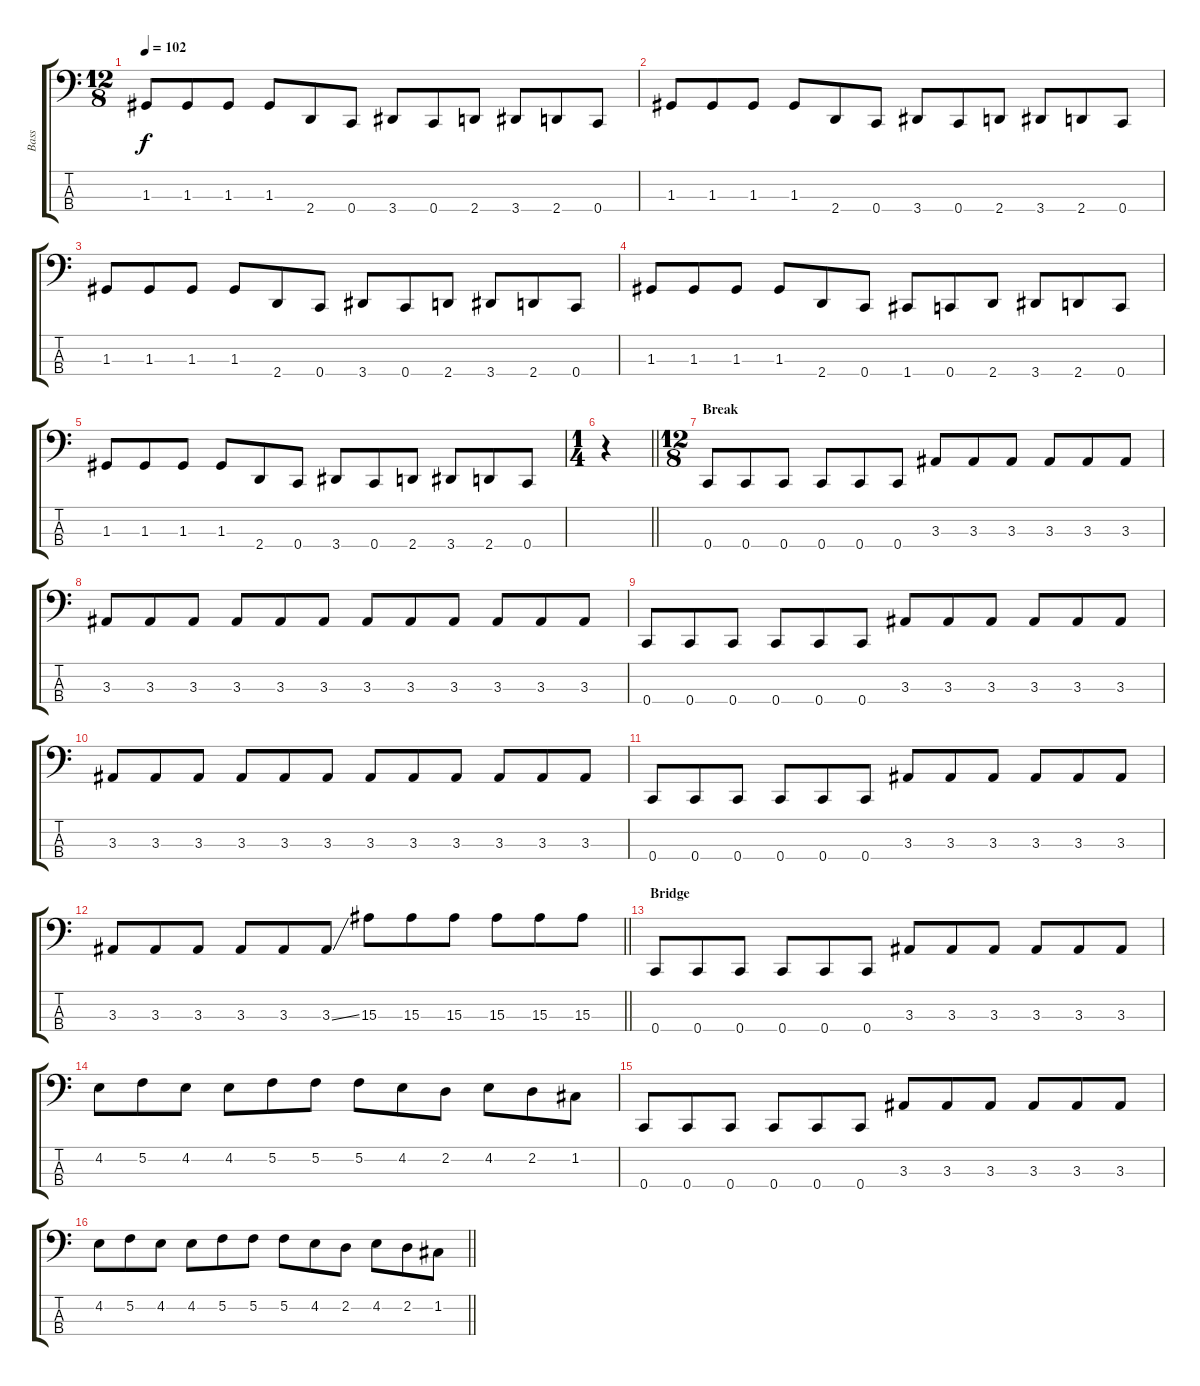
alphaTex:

\track ("Bass" "Bass") {instrument electricbassfinger}
\staff {score tabs}
\tuning (F2 C2 G1 C1) {hide}
\ts (12 8)
\tempo 102
\clef f4
\ks c
1.3.8{dy f} 1.3.8 1.3.8 1.3.8 2.4.8 0.4.8 3.4.8 0.4.8 2.4.8 3.4.8 2.4.8 0.4.8 |
1.3.8 1.3.8 1.3.8 1.3.8 2.4.8 0.4.8 3.4.8 0.4.8 2.4.8 3.4.8 2.4.8 0.4.8 |
1.3.8 1.3.8 1.3.8 1.3.8 2.4.8 0.4.8 3.4.8 0.4.8 2.4.8 3.4.8 2.4.8 0.4.8 |
1.3.8 1.3.8 1.3.8 1.3.8 2.4.8 0.4.8 1.4.8 0.4.8 2.4.8 3.4.8 2.4.8 0.4.8 |
1.3.8 1.3.8 1.3.8 1.3.8 2.4.8 0.4.8 3.4.8 0.4.8 2.4.8 3.4.8 2.4.8 0.4.8 |
\ts (1 4)
\barLineRight lightlight
r.4 |
\ts (12 8)
\section ("" "Break")
0.4.8 0.4.8 0.4.8 0.4.8 0.4.8 0.4.8 3.3.8 3.3.8 3.3.8 3.3.8 3.3.8 3.3.8 |
3.3.8 3.3.8 3.3.8 3.3.8 3.3.8 3.3.8 3.3.8 3.3.8 3.3.8 3.3.8 3.3.8 3.3.8 |
0.4.8 0.4.8 0.4.8 0.4.8 0.4.8 0.4.8 3.3.8 3.3.8 3.3.8 3.3.8 3.3.8 3.3.8 |
3.3.8 3.3.8 3.3.8 3.3.8 3.3.8 3.3.8 3.3.8 3.3.8 3.3.8 3.3.8 3.3.8 3.3.8 |
0.4.8 0.4.8 0.4.8 0.4.8 0.4.8 0.4.8 3.3.8 3.3.8 3.3.8 3.3.8 3.3.8 3.3.8 |
\barLineRight lightlight
3.3.8 3.3.8 3.3.8 3.3.8 3.3.8 3.3{ss}.8 15.3.8 15.3.8 15.3.8 15.3.8 15.3.8 15.3.8 |
\section ("" "Bridge")
0.4.8 0.4.8 0.4.8 0.4.8 0.4.8 0.4.8 3.3.8 3.3.8 3.3.8 3.3.8 3.3.8 3.3.8 |
4.2.8 5.2.8 4.2.8 4.2.8 5.2.8 5.2.8 5.2.8 4.2.8 2.2.8 4.2.8 2.2.8 1.2.8 |
0.4.8 0.4.8 0.4.8 0.4.8 0.4.8 0.4.8 3.3.8 3.3.8 3.3.8 3.3.8 3.3.8 3.3.8 |
\barLineRight lightlight
4.2.8 5.2.8 4.2.8 4.2.8 5.2.8 5.2.8 5.2.8 4.2.8 2.2.8 4.2.8 2.2.8 1.2.8
